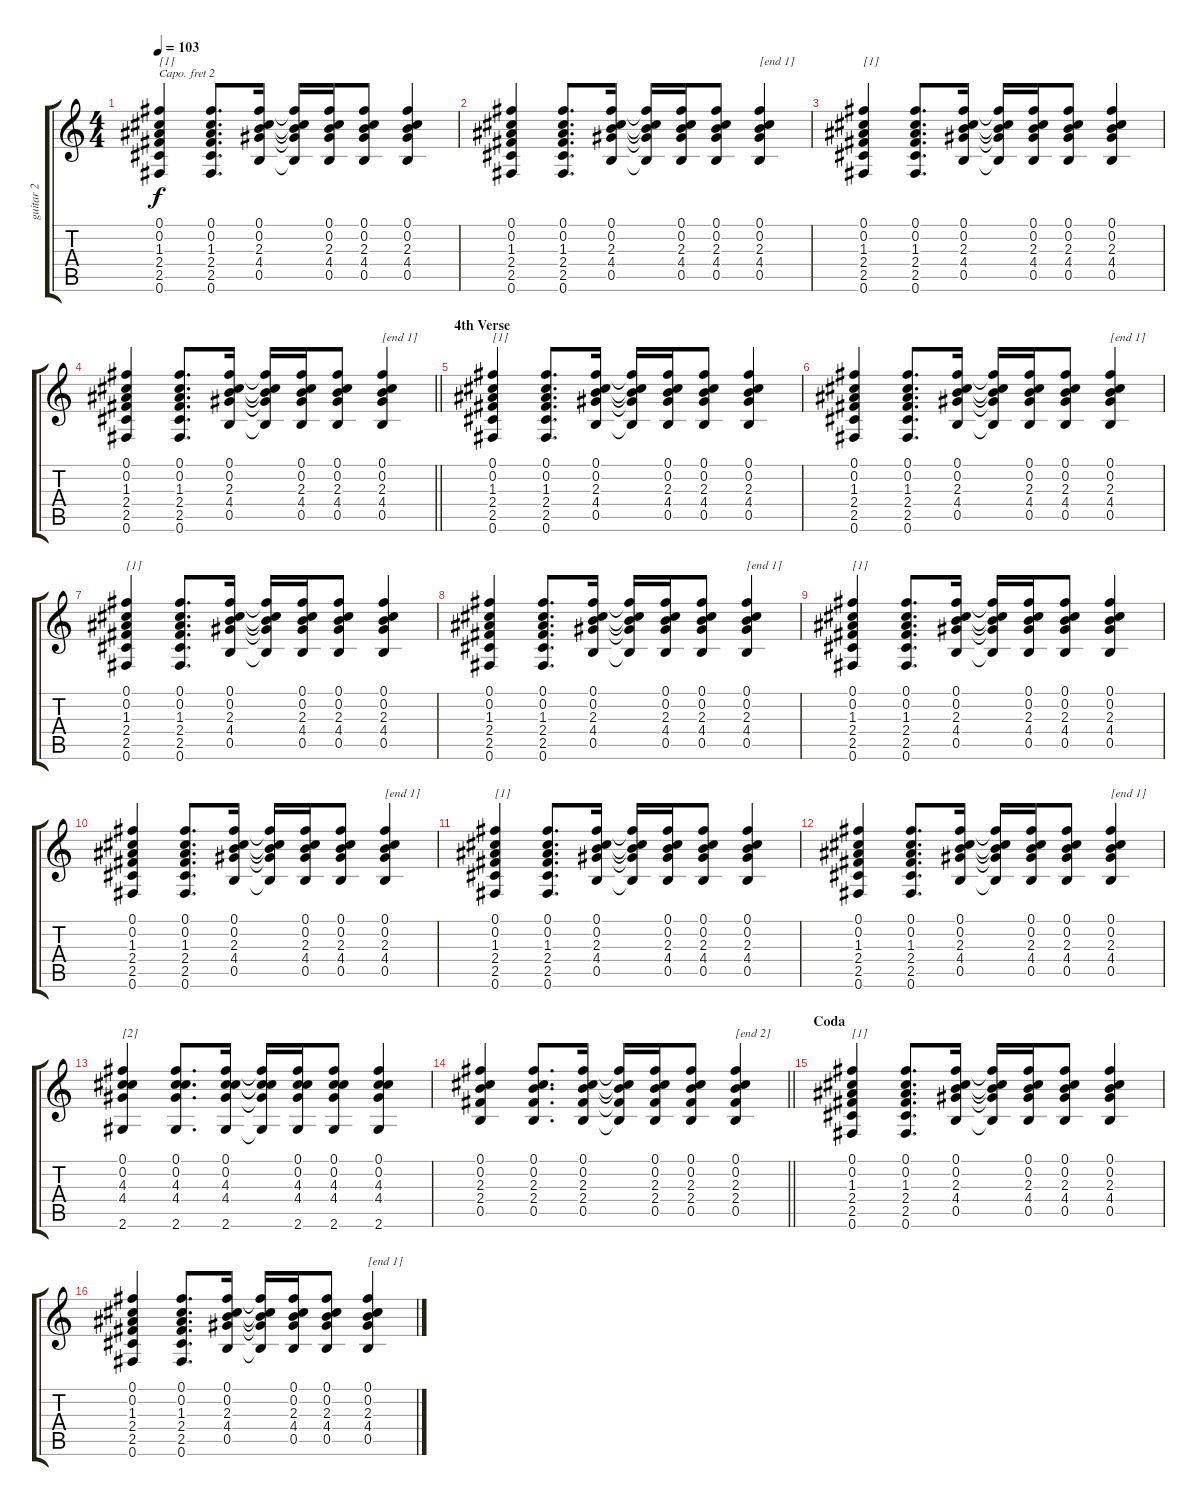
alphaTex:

\track ("guitar 2" "guitar 2") {instrument acousticguitarsteel}
\staff {score tabs}
\capo 2
\tuning (E4 B3 G3 D3 A2 E2) {hide}
\ts (4 4)
\tempo 103
\clef g2
\ks c
(0.1 0.2 1.3 2.4 2.5 0.6).4{txt "[1]" dy f} (0.1 0.2 1.3 2.4 2.5 0.6).8{d} (0.1 0.2 2.3 4.4 0.5).16 (0.1{t} 0.2{t} 2.3{t} 4.4{t} 0.5{t}).16 (0.1 0.2 2.3 4.4 0.5).16 (0.1 0.2 2.3 4.4 0.5).8 (0.1 0.2 2.3 4.4 0.5).4 |
(0.1 0.2 1.3 2.4 2.5 0.6).4 (0.1 0.2 1.3 2.4 2.5 0.6).8{d} (0.1 0.2 2.3 4.4 0.5).16 (0.1{t} 0.2{t} 2.3{t} 4.4{t} 0.5{t}).16 (0.1 0.2 2.3 4.4 0.5).16 (0.1 0.2 2.3 4.4 0.5).8 (0.1 0.2 2.3 4.4 0.5).4{txt "[end 1]"} |
(0.1 0.2 1.3 2.4 2.5 0.6).4{txt "[1]"} (0.1 0.2 1.3 2.4 2.5 0.6).8{d} (0.1 0.2 2.3 4.4 0.5).16 (0.1{t} 0.2{t} 2.3{t} 4.4{t} 0.5{t}).16 (0.1 0.2 2.3 4.4 0.5).16 (0.1 0.2 2.3 4.4 0.5).8 (0.1 0.2 2.3 4.4 0.5).4 |
\barLineRight lightlight
(0.1 0.2 1.3 2.4 2.5 0.6).4 (0.1 0.2 1.3 2.4 2.5 0.6).8{d} (0.1 0.2 2.3 4.4 0.5).16 (0.1{t} 0.2{t} 2.3{t} 4.4{t} 0.5{t}).16 (0.1 0.2 2.3 4.4 0.5).16 (0.1 0.2 2.3 4.4 0.5).8 (0.1 0.2 2.3 4.4 0.5).4{txt "[end 1]"} |
\section ("" "4th Verse")
(0.1 0.2 1.3 2.4 2.5 0.6).4{txt "[1]"} (0.1 0.2 1.3 2.4 2.5 0.6).8{d} (0.1 0.2 2.3 4.4 0.5).16 (0.1{t} 0.2{t} 2.3{t} 4.4{t} 0.5{t}).16 (0.1 0.2 2.3 4.4 0.5).16 (0.1 0.2 2.3 4.4 0.5).8 (0.1 0.2 2.3 4.4 0.5).4 |
(0.1 0.2 1.3 2.4 2.5 0.6).4 (0.1 0.2 1.3 2.4 2.5 0.6).8{d} (0.1 0.2 2.3 4.4 0.5).16 (0.1{t} 0.2{t} 2.3{t} 4.4{t} 0.5{t}).16 (0.1 0.2 2.3 4.4 0.5).16 (0.1 0.2 2.3 4.4 0.5).8 (0.1 0.2 2.3 4.4 0.5).4{txt "[end 1]"} |
(0.1 0.2 1.3 2.4 2.5 0.6).4{txt "[1]"} (0.1 0.2 1.3 2.4 2.5 0.6).8{d} (0.1 0.2 2.3 4.4 0.5).16 (0.1{t} 0.2{t} 2.3{t} 4.4{t} 0.5{t}).16 (0.1 0.2 2.3 4.4 0.5).16 (0.1 0.2 2.3 4.4 0.5).8 (0.1 0.2 2.3 4.4 0.5).4 |
(0.1 0.2 1.3 2.4 2.5 0.6).4 (0.1 0.2 1.3 2.4 2.5 0.6).8{d} (0.1 0.2 2.3 4.4 0.5).16 (0.1{t} 0.2{t} 2.3{t} 4.4{t} 0.5{t}).16 (0.1 0.2 2.3 4.4 0.5).16 (0.1 0.2 2.3 4.4 0.5).8 (0.1 0.2 2.3 4.4 0.5).4{txt "[end 1]"} |
(0.1 0.2 1.3 2.4 2.5 0.6).4{txt "[1]"} (0.1 0.2 1.3 2.4 2.5 0.6).8{d} (0.1 0.2 2.3 4.4 0.5).16 (0.1{t} 0.2{t} 2.3{t} 4.4{t} 0.5{t}).16 (0.1 0.2 2.3 4.4 0.5).16 (0.1 0.2 2.3 4.4 0.5).8 (0.1 0.2 2.3 4.4 0.5).4 |
(0.1 0.2 1.3 2.4 2.5 0.6).4 (0.1 0.2 1.3 2.4 2.5 0.6).8{d} (0.1 0.2 2.3 4.4 0.5).16 (0.1{t} 0.2{t} 2.3{t} 4.4{t} 0.5{t}).16 (0.1 0.2 2.3 4.4 0.5).16 (0.1 0.2 2.3 4.4 0.5).8 (0.1 0.2 2.3 4.4 0.5).4{txt "[end 1]"} |
(0.1 0.2 1.3 2.4 2.5 0.6).4{txt "[1]"} (0.1 0.2 1.3 2.4 2.5 0.6).8{d} (0.1 0.2 2.3 4.4 0.5).16 (0.1{t} 0.2{t} 2.3{t} 4.4{t} 0.5{t}).16 (0.1 0.2 2.3 4.4 0.5).16 (0.1 0.2 2.3 4.4 0.5).8 (0.1 0.2 2.3 4.4 0.5).4 |
(0.1 0.2 1.3 2.4 2.5 0.6).4 (0.1 0.2 1.3 2.4 2.5 0.6).8{d} (0.1 0.2 2.3 4.4 0.5).16 (0.1{t} 0.2{t} 2.3{t} 4.4{t} 0.5{t}).16 (0.1 0.2 2.3 4.4 0.5).16 (0.1 0.2 2.3 4.4 0.5).8 (0.1 0.2 2.3 4.4 0.5).4{txt "[end 1]"} |
(0.1 0.2 4.3 4.4 2.6).4{txt "[2]"} (0.1 0.2 4.3 4.4 2.6).8{d} (0.1 0.2 4.3 4.4 2.6).16 (0.1{t} 0.2{t} 4.3{t} 4.4{t} 2.6{t}).16 (0.1 0.2 4.3 4.4 2.6).16 (0.1 0.2 4.3 4.4 2.6).8 (0.1 0.2 4.3 4.4 2.6).4 |
\barLineRight lightlight
(0.1 0.2 2.3 2.4 0.5).4 (0.1 0.2 2.3 2.4 0.5).8{d} (0.1 0.2 2.3 2.4 0.5).16 (0.1{t} 0.2{t} 2.3{t} 2.4{t} 0.5{t}).16 (0.1 0.2 2.3 2.4 0.5).16 (0.1 0.2 2.3 2.4 0.5).8 (0.1 0.2 2.3 2.4 0.5).4{txt "[end 2]"} |
\section ("" "Coda")
(0.1 0.2 1.3 2.4 2.5 0.6).4{txt "[1]"} (0.1 0.2 1.3 2.4 2.5 0.6).8{d} (0.1 0.2 2.3 4.4 0.5).16 (0.1{t} 0.2{t} 2.3{t} 4.4{t} 0.5{t}).16 (0.1 0.2 2.3 4.4 0.5).16 (0.1 0.2 2.3 4.4 0.5).8 (0.1 0.2 2.3 4.4 0.5).4 |
(0.1 0.2 1.3 2.4 2.5 0.6).4 (0.1 0.2 1.3 2.4 2.5 0.6).8{d} (0.1 0.2 2.3 4.4 0.5).16 (0.1{t} 0.2{t} 2.3{t} 4.4{t} 0.5{t}).16 (0.1 0.2 2.3 4.4 0.5).16 (0.1 0.2 2.3 4.4 0.5).8 (0.1 0.2 2.3 4.4 0.5).4{txt "[end 1]"}
